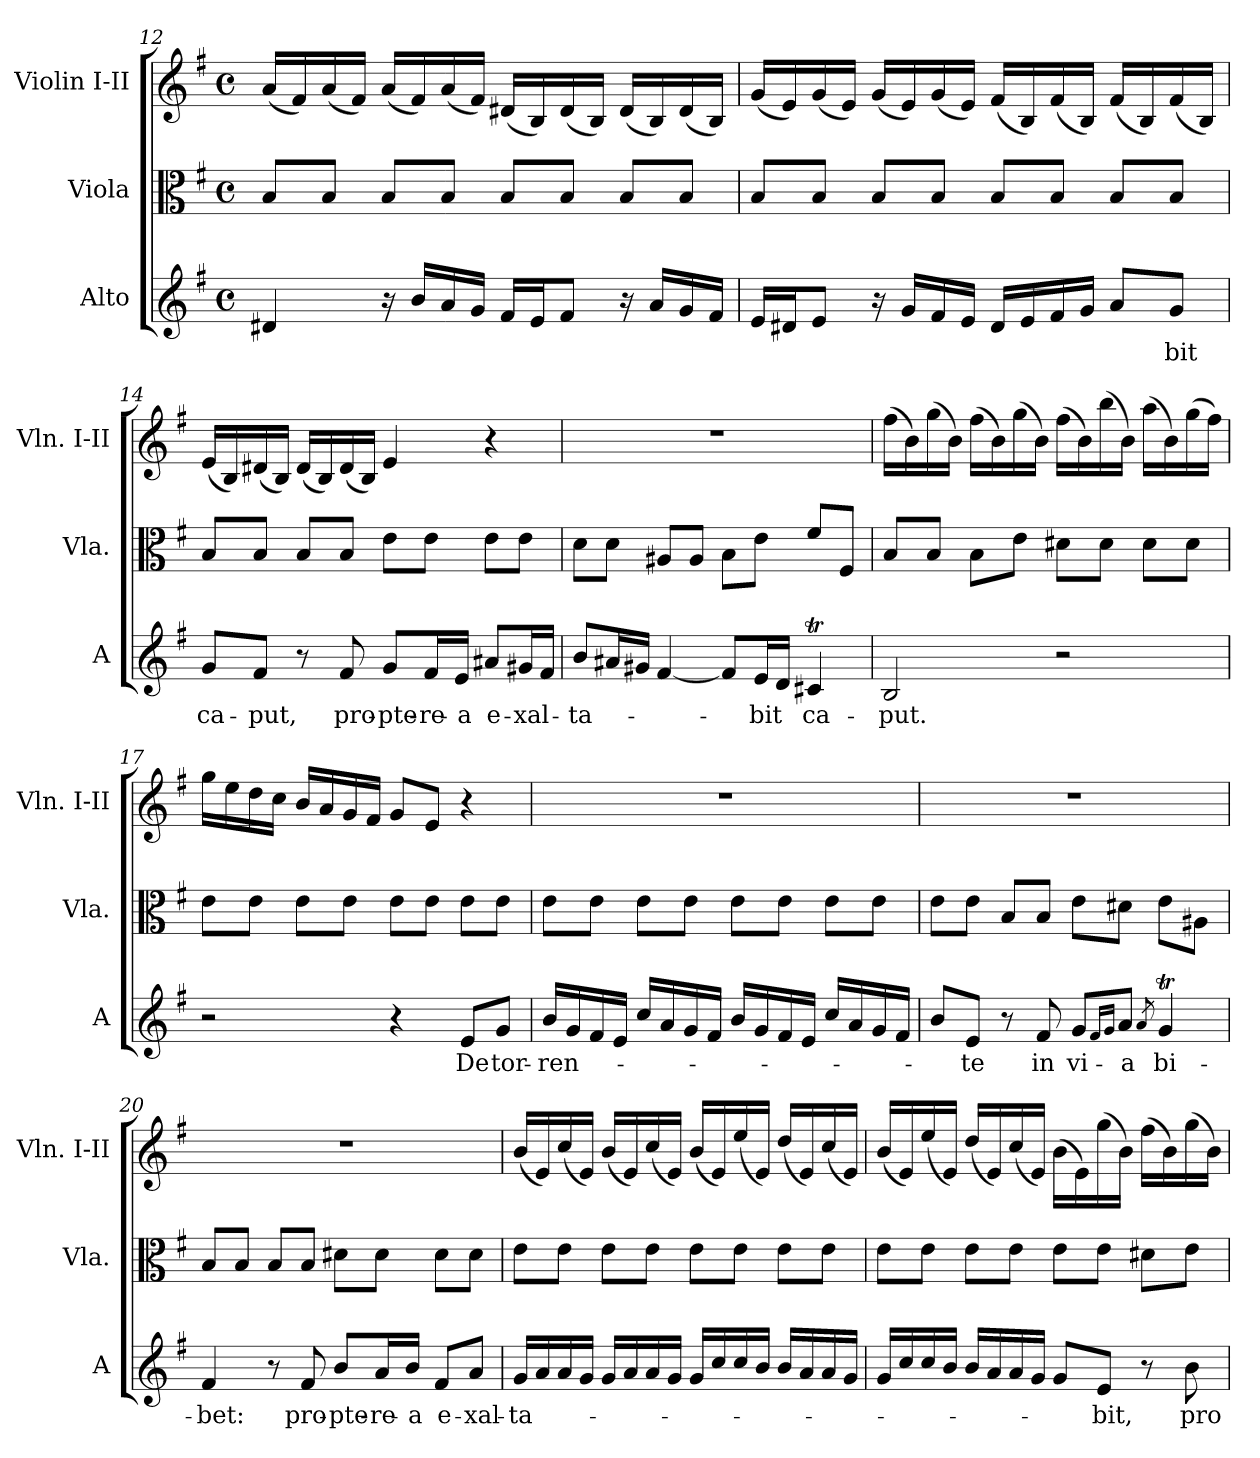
**kern	**text	**kern	**kern
*part3	*part3	*part2	*part1
*staff3	*staff3	*staff2	*staff1
*I"Alto	*	*I"Viola	*I"Violin I-II
*I'A	*	*I'Vla.	*I'Vln. I-II
*clefG2	*	*clefC3	*clefG2
*k[f#]	*	*k[f#]	*k[f#]
*G:	*	*G:	*G:
*M4/4	*	*M4/4	*M4/4
*met(c)	*	*met(c)	*met(c)
=12	=12	=12	=12
4d#X/	.	8B/L	(<16a/LL
.	.	.	16f#/)
.	.	8B/J	(<16a/
.	.	.	16f#/JJ)
16r	.	8B/L	(<16a/LL
16b/LL	.	.	16f#/)
16a/	.	8B/J	(<16a/
16g/JJ	.	.	16f#/JJ)
16f#/LL	.	8B/L	(<16d#X/LL
16e/J	.	.	16B/)
8f#/J	.	8B/J	(<16d#/
.	.	.	16B/JJ)
16r	.	8B/L	(<16d#/LL
16a/LL	.	.	16B/)
16g/	.	8B/J	(<16d#/
16f#/JJ	.	.	16B/JJ)
=13	=13	=13	=13
16e/LL	.	8B/L	(<16g/LL
16d#X/J	.	.	16e/)
8e/J	.	8B/J	(<16g/
.	.	.	16e/JJ)
16r	.	8B/L	(<16g/LL
16g/LL	.	.	16e/)
16f#/	.	8B/J	(<16g/
16e/JJ	.	.	16e/JJ)
16d#/LL	.	8B/L	(<16f#/LL
16e/	.	.	16B/)
16f#/	.	8B/J	(<16f#/
16g/JJ	.	.	16B/JJ)
8a/L	.	8B/L	(<16f#/LL
.	.	.	16B/)
!	!LO:LY:b	!	!
8g/J	-bit	8B/J	(<16f#/
.	.	.	16B/JJ)
!!LO:LB:g=z
=14	=14	=14	=14
!	!LO:LY:b	!	!
8g/L	ca-	8B/L	(<16e/LL
.	.	.	16B/)
!	!LO:LY:b	!	!
8f#/J	-put,	8B/J	(<16d#X/
.	.	.	16B/JJ)
8r	.	8B/L	(<16d#/LL
.	.	.	16B/)
!	!LO:LY:b	!	!
8f#/	pro-	8B/J	(<16d#/
.	.	.	16B/JJ)
!	!LO:LY:b	!	!
8g/L	-pte-	8e\L	4e/
!	!LO:LY:b	!	!
16f#/L	-re-	8e\J	.
!	!LO:LY:b	!	!
16e/JJ	-a	.	.
!	!LO:LY:b	!	!
8a#X/L	e-	8e\L	4r
!	!LO:LY:b	!	!
16g#X/L	-xal-	8e\J	.
16f#/JJ	.	.	.
=15	=15	=15	=15
!	!LO:LY:b	!	!
8b/L	-ta-	8d\L	1r
16a#X/L	.	8d\J	.
16g#X/JJ	.	.	.
[4f#/	.	8A#X/L	.
.	.	8A#/J	.
8f#/L]	.	8B\L	.
!	!LO:LY:b	!	!
16e/L	-bit	8e\J	.
16d/JJ	.	.	.
!	!LO:LY:b	!	!
4c#Xt/	ca-	8f#/L	.
.	.	8F#/J	.
=16	=16	=16	=16
!	!LO:LY:b	!	!
2B/	-put.	8B/L	(>16ff#\LL
.	.	.	16b\)
.	.	8B/J	(>16gg\
.	.	.	16b\JJ)
.	.	8B\L	(>16ff#\LL
.	.	.	16b\)
.	.	8e\J	(>16gg\
.	.	.	16b\JJ)
2r	.	8d#X\L	(>16ff#\LL
.	.	.	16b\)
.	.	8d#\J	(>16bb\
.	.	.	16b\JJ)
.	.	8d#\L	(>16aa\LL
.	.	.	16b\)
.	.	8d#\J	(>16gg\
.	.	.	16ff#\JJ)
!!LO:LB:g=z
=17	=17	=17	=17
2r	.	8e\L	16gg\LL
.	.	.	16ee\
.	.	8e\J	16dd\
.	.	.	16cc\JJ
.	.	8e\L	16b/LL
.	.	.	16a/
.	.	8e\J	16g/
.	.	.	16f#/JJ
4r	.	8e\L	8g/L
.	.	8e\J	8e/J
!	!LO:LY:b	!	!
8e/L	De	8e\L	4r
!	!LO:LY:b	!	!
8g/J	tor-	8e\J	.
=18	=18	=18	=18
!	!LO:LY:b	!	!
16b/LL	-ren-	8e\L	1r
16g/	.	.	.
16f#/	.	8e\J	.
16e/JJ	.	.	.
16cc/LL	.	8e\L	.
16a/	.	.	.
16g/	.	8e\J	.
16f#/JJ	.	.	.
16b/LL	.	8e\L	.
16g/	.	.	.
16f#/	.	8e\J	.
16e/JJ	.	.	.
16cc/LL	.	8e\L	.
16a/	.	.	.
16g/	.	8e\J	.
16f#/JJ	.	.	.
=19	=19	=19	=19
8b/L	.	8e\L	1r
!	!LO:LY:b	!	!
8e/J	-te	8e\J	.
8r	.	8B/L	.
!	!LO:LY:b	!	!
8f#/	in	8B/J	.
!	!LO:LY:b	!	!
8g/L	vi-	8e\L	.
16qf#/LL	.	.	.
16qg/JJ	.	.	.
!	!LO:LY:b	!	!
8a/J	-a	8d#X\J	.
8qa/	.	.	.
!	!LO:LY:b	!	!
4gT/	bi-	8e\L	.
.	.	8A#X\J	.
!!LO:LB:g=z
=20	=20	=20	=20
!	!LO:LY:b	!	!
4f#/	-bet:	8B/L	1r
.	.	8B/J	.
8r	.	8B/L	.
!	!LO:LY:b	!	!
8f#/	pro-	8B/J	.
!	!LO:LY:b	!	!
8b/L	-pte-	8d#X\L	.
!	!LO:LY:b	!	!
16a/L	-re-	8d#\J	.
!	!LO:LY:b	!	!
16b/JJ	-a	.	.
!	!LO:LY:b	!	!
8f#/L	e-	8d#\L	.
!	!LO:LY:b	!	!
8a/J	-xal-	8d#\J	.
=21	=21	=21	=21
!	!LO:LY:b	!	!
16g/LL	-ta-	8e\L	(<16b/LL
16a/	.	.	16e/)
16a/	.	8e\J	(<16cc/
16g/JJ	.	.	16e/JJ)
16g/LL	.	8e\L	(<16b/LL
16a/	.	.	16e/)
16a/	.	8e\J	(<16cc/
16g/JJ	.	.	16e/JJ)
16g/LL	.	8e\L	(<16b/LL
16cc/	.	.	16e/)
16cc/	.	8e\J	(<16ee/
16b/JJ	.	.	16e/JJ)
16b/LL	.	8e\L	(<16dd/LL
16a/	.	.	16e/)
16a/	.	8e\J	(<16cc/
16g/JJ	.	.	16e/JJ)
=22	=22	=22	=22
16g/LL	.	8e\L	(<16b/LL
16cc/	.	.	16e/)
16cc/	.	8e\J	(<16ee/
16b/JJ	.	.	16e/JJ)
16b/LL	.	8e\L	(<16dd/LL
16a/	.	.	16e/)
16a/	.	8e\J	(<16cc/
16g/JJ	.	.	16e/JJ)
8g/L	.	8e\L	(>16b\LL
.	.	.	16e\)
!	!LO:LY:b	!	!
8e/J	-bit,	8e\J	(>16gg\
.	.	.	16b\JJ)
8r	.	8d#X\L	(>16ff#\LL
.	.	.	16b\)
!	!LO:LY:b	!	!
8b\	pro-	8e\J	(>16gg\
.	.	.	16b\JJ)
=	=	=	=
*-	*-	*-	*-
